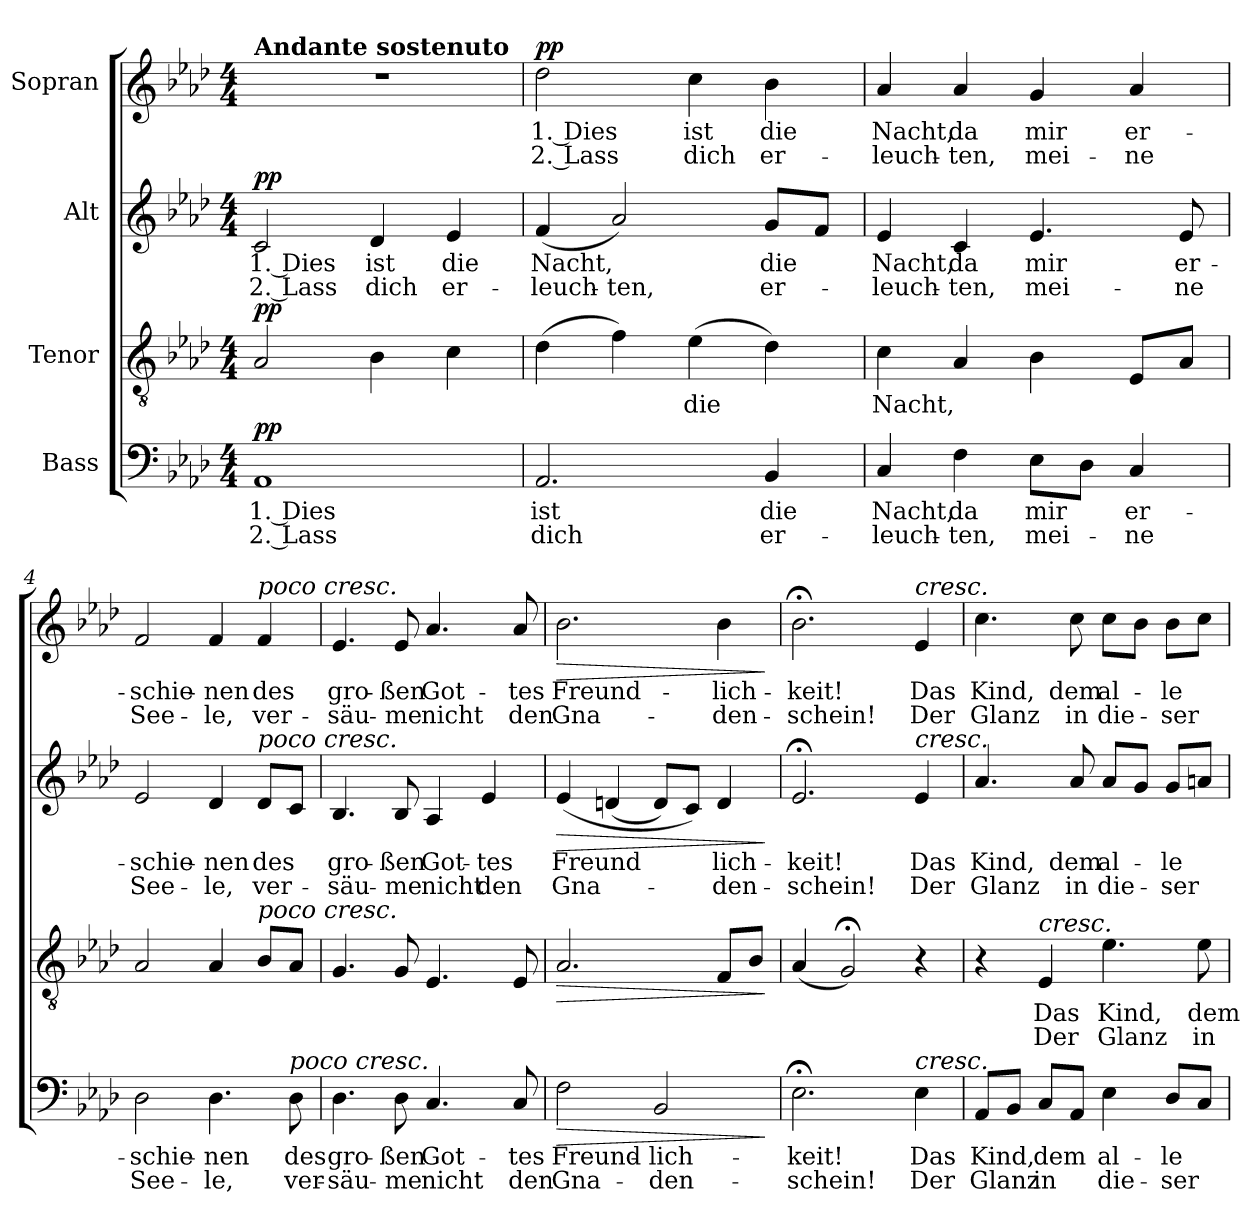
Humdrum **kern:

**kern	**text	**text	**dynam	**kern	**text	**text	**dynam	**kern	**text	**text	**dynam	**kern	**text	**text	**dynam
*part4	*part4	*part4	*part4	*part3	*part3	*part3	*part3	*part2	*part2	*part2	*part2	*part1	*part1	*part1	*part1
*staff4	*staff4	*staff4	*staff4	*staff3	*staff3	*staff3	*staff3	*staff2	*staff2	*staff2	*staff2	*staff1	*staff1	*staff1	*staff1
*I"Bass	*	*	*	*I"Tenor	*	*	*	*I"Alt	*	*	*	*I"Sopran	*	*	*
*clefF4	*	*	*	*clefGv2	*	*	*	*clefG2	*	*	*	*clefG2	*	*	*
*k[b-e-a-d-]	*	*	*	*k[b-e-a-d-]	*	*	*	*k[b-e-a-d-]	*	*	*	*k[b-e-a-d-]	*	*	*
*M4/4	*	*	*	*M4/4	*	*	*	*M4/4	*	*	*	*M4/4	*	*	*
=1	=1	=1	=1	=1	=1	=1	=1	=1	=1	=1	=1	=1	=1	=1	=1
!	!	!	!	!	!	!	!	!	!	!	!	!LO:TX:a:B:t=Andante sostenuto	!	!	!
!	!	!	!LO:DY:a	!	!	!	!LO:DY:a	!	!	!	!LO:DY:a	!	!	!	!
1AA-	1. Dies	2. Lass	pp	2A-/	.	.	pp	2c/	1. Dies	2. Lass	pp	1r	.	.	.
.	.	.	.	4B-\	.	.	.	4d-/	ist	dich	.	.	.	.	.
.	.	.	.	4c\	.	.	.	4e-/	die	er-	.	.	.	.	.
=2	=2	=2	=2	=2	=2	=2	=2	=2	=2	=2	=2	=2	=2	=2	=2
!	!	!	!	!	!	!	!	!	!	!	!	!	!	!	!LO:DY:a
2.AA-/	ist	dich	.	(4d-\	.	.	.	(4f/	Nacht,	-leuch-	.	2dd-\	1. Dies	2. Lass	pp
.	.	.	.	4f\)	.	.	.	2a-/)	.	-ten,	.	.	.	.	.
.	.	.	.	(4e-\	die	.	.	.	.	.	.	4cc\	ist	dich	.
4BB-/	die	er-	.	4d-\)	.	.	.	8g/L	die	er-	.	4b-\	die	er-	.
.	.	.	.	.	.	.	.	8f/J	.	.	.	.	.	.	.
=3	=3	=3	=3	=3	=3	=3	=3	=3	=3	=3	=3	=3	=3	=3	=3
4C/	Nacht,	-leuch-	.	4c\	Nacht,	.	.	4e-/	Nacht,	-leuch-	.	4a-/	Nacht,	-leuch-	.
4F\	da	-ten,	.	4A-/	.	.	.	4c/	da	-ten,	.	4a-/	da	-ten,	.
8E-\L	mir	mei-	.	4B-\	.	.	.	4.e-/	mir	mei-	.	4g/	mir	mei-	.
8D-\J	.	.	.	.	.	.	.	.	.	.	.	.	.	.	.
4C/	er-	-ne	.	8E-/L	.	.	.	.	.	.	.	4a-/	er-	-ne	.
.	.	.	.	8A-/J	.	.	.	8e-/	er-	-ne	.	.	.	.	.
!!LO:LB:g=z
=4	=4	=4	=4	=4	=4	=4	=4	=4	=4	=4	=4	=4	=4	=4	=4
2D-\	-schie-	See-	.	2A-/	.	.	.	2e-/	-schie-	See-	.	2f/	-schie-	See-	.
4.D-\	-nen	-le,	.	4A-/	.	.	.	4d-/	-nen	-le,	.	4f/	-nen	-le,	.
!	!	!	!	!	!	!	!	!	!	!	!	!LO:TX:a:i:t=poco cresc.	!	!	!
!	!	!	!	!	!	!	!	!LO:TX:a:i:t=poco cresc.	!	!	!	!	!	!	!
!	!	!	!	!LO:TX:a:i:t=poco cresc.	!	!	!	!	!	!	!	!	!	!	!
.	.	.	.	8B-/L	.	.	.	8d-/L	des	ver-	.	4f/	des	ver-	.
!LO:TX:a:i:t=poco cresc.	!	!	!	!	!	!	!	!	!	!	!	!	!	!	!
8D-\	des	ver-	.	8A-/J	.	.	.	8c/J	.	.	.	.	.	.	.
=5	=5	=5	=5	=5	=5	=5	=5	=5	=5	=5	=5	=5	=5	=5	=5
4.D-\	gro-	-säu-	.	4.G/	.	.	.	4.B-/	gro-	-säu-	.	4.e-/	gro-	-säu-	.
8D-\	-ßen	-me	.	8G/	.	.	.	8B-/	-ßen	-me	.	8e-/	-ßen	-me	.
4.C/	Got-	nicht	.	4.E-/	.	.	.	4A-/	Got-	nicht	.	4.a-/	Got-	nicht	.
.	.	.	.	.	.	.	.	4e-/	-tes	den	.	.	.	.	.
8C/	-tes	den	.	8E-/	.	.	.	.	.	.	.	8a-/	-tes	den	.
=6	=6	=6	=6	=6	=6	=6	=6	=6	=6	=6	=6	=6	=6	=6	=6
!	!	!	!LO:HP:b	!	!	!	!LO:HP:b	!	!	!	!LO:HP:b	!	!	!	!LO:HP:b
2F\	Freund-	Gna-	>	2.A-/	.	.	>	(>4e-/	-Freund	Gna-	>	2.b-\	Freund-	Gna-	>
.	.	.	.	.	.	.	.	(4dn/	.	.	.	.	.	.	.
2BB-/	-lich-	-den-	.	.	.	.	.	8d/L)	.	.	.	.	.	.	.
.	.	.	.	.	.	.	.	8c/J)	.	.	.	.	.	.	.
.	.	.	.	8F/L	.	.	.	4d/	lich-	-den-	.	4b-\	-lich-	-den-	.
.	.	.	.	8B-/J	.	.	.	.	.	.	.	.	.	.	.
.	.	.	]	.	.	.	]	.	.	.	]	.	.	.	]
=7	=7	=7	=7	=7	=7	=7	=7	=7	=7	=7	=7	=7	=7	=7	=7
2.E-;<\	-keit!	-schein!	.	(4A-/	.	.	.	2.e-;</	-keit!	-schein!	.	2.b-;<\	-keit!	-schein!	.
.	.	.	.	2G;</)	.	.	.	.	.	.	.	.	.	.	.
!	!	!	!	!	!	!	!	!	!	!	!	!LO:TX:a:i:t=cresc.	!	!	!
!	!	!	!	!	!	!	!	!LO:TX:a:i:t=cresc.	!	!	!	!	!	!	!
!LO:TX:a:i:t=cresc.	!	!	!	!	!	!	!	!	!	!	!	!	!	!	!
4E-\	Das	Der	.	4r	.	.	.	4e-/	Das	Der	.	4e-/	Das	Der	.
!!LO:LB:g=z
=8	=8	=8	=8	=8	=8	=8	=8	=8	=8	=8	=8	=8	=8	=8	=8
8AA-/L	Kind,	Glanz	.	4r	.	.	.	4.a-/	Kind,	Glanz	.	4.cc\	Kind,	Glanz	.
8BB-/J	.	.	.	.	.	.	.	.	.	.	.	.	.	.	.
!	!	!	!	!LO:TX:a:i:t=cresc.	!	!	!	!	!	!	!	!	!	!	!
8C/L	dem	in	.	4E-/	Das	Der	.	.	.	.	.	.	.	.	.
8AA-/J	.	.	.	.	.	.	.	8a-/	dem	in	.	8cc\	dem	in	.
4E-\	al-	die-	.	4.e-\	Kind,	Glanz	.	8a-/L	al-	die-	.	8cc\L	al-	die-	.
.	.	.	.	.	.	.	.	8g/J	.	.	.	8b-\J	.	.	.
8D-/L	-le	-ser	.	.	.	.	.	8g/L	-le	-ser	.	8b-\L	-le	-ser	.
8C/J	.	.	.	8e-\	dem	in	.	8an/J	.	.	.	8cc\J	.	.	.
=	=	=	=	=	=	=	=	=	=	=	=	=	=	=	=
*-	*-	*-	*-	*-	*-	*-	*-	*-	*-	*-	*-	*-	*-	*-	*-
